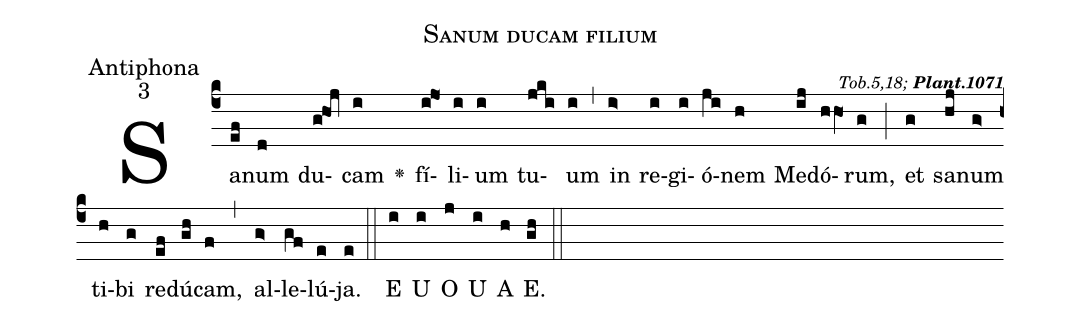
name:Sanum ducam filium;
office-part:Antiphona;
mode:3;
commentary:{\itshape\mdseries\scriptsize Tob.5,18;} {\bfseries\scriptsize Plant.1071};
%%
(c4)Sa(ef)num(d) du(g@hoj)cam(i) <v>\greheightstar</v>() fí(i@jo1)li(i)um(i) tu(jki)um(i) (,) in(i>) re(i)gi(i)ó(ji)nem(h) Me(ij)dó(hhO1)rum,(g) (;) et(g) sa(hj)num(g>) ti(h)bi(g) re(ef)dú(gh)cam,(f) (,) al(g>)le(gf)lú(e)ja.(e) (::) E(i) U(i) O(j) U(i) A(h) E.(gh) (::)
